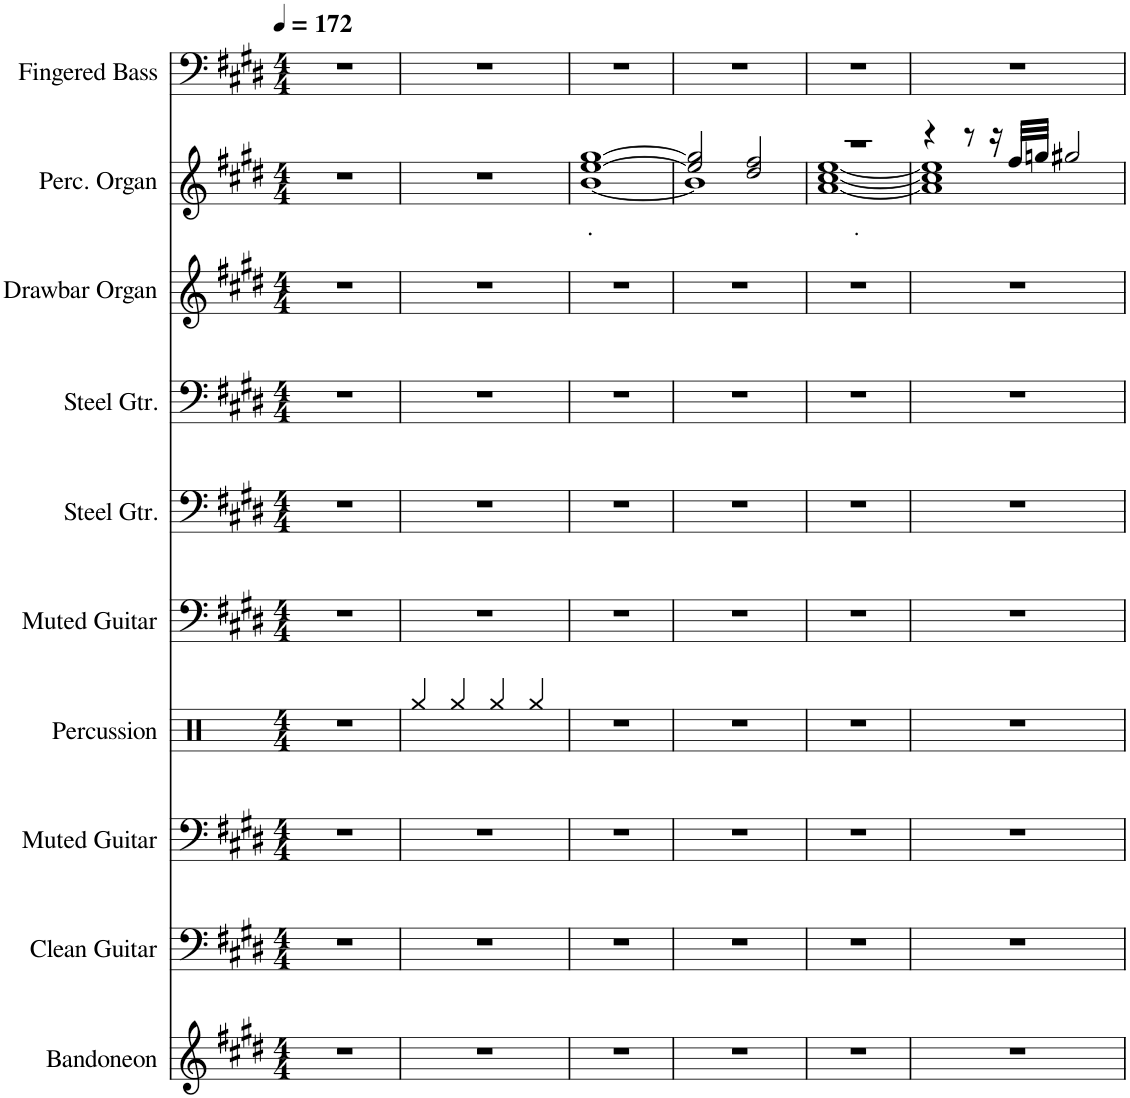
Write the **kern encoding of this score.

**kern	**kern	**kern	**kern	**kern	**kern	**kern	**kern	**kern	**text	**kern
*part10	*part9	*part8	*part7	*part6	*part5	*part4	*part3	*part2	*part2	*part1
*staff10	*staff9	*staff8	*staff7	*staff6	*staff5	*staff4	*staff3	*staff2	*staff2	*staff1
*I"Bandoneon	*I"Clean Guitar	*I"Muted Guitar	*I"Percussion	*I"Muted Guitar	*I"Steel Gtr.	*I"Steel Gtr.	*I"Drawbar Organ	*I"Perc. Organ	*	*I"Fingered Bass
*clefG2	*clefF4	*clefF4	*clefX	*clefF4	*clefF4	*clefF4	*clefG2	*clefG2	*	*clefF4
*k[f#c#g#d#]	*k[f#c#g#d#]	*k[f#c#g#d#]	*k[]	*k[f#c#g#d#]	*k[f#c#g#d#]	*k[f#c#g#d#]	*k[f#c#g#d#]	*k[f#c#g#d#]	*	*k[f#c#g#d#]
*M4/4	*M4/4	*M4/4	*M4/4	*M4/4	*M4/4	*M4/4	*M4/4	*M4/4	*	*M4/4
*MM172	*MM172	*MM172	*MM172	*MM172	*MM172	*MM172	*MM172	*MM172	*	*MM172
=1	=1	=1	=1	=1	=1	=1	=1	=1	=1	=1
1r	1r	1r	1r	1r	1r	1r	1r	1r	.	1r
=2	=2	=2	=2	=2	=2	=2	=2	=2	=2	=2
1r	1r	1r	4Rgg/	1r	1r	1r	1r	1r	.	1r
.	.	.	4Rgg/	.	.	.	.	.	.	.
.	.	.	4Rgg/	.	.	.	.	.	.	.
.	.	.	4Rgg/	.	.	.	.	.	.	.
=3	=3	=3	=3	=3	=3	=3	=3	=3	=3	=3
!	!	!	!	!	!	!	!	!	!LO:LY:b	!
*	*	*	*	*	*	*	*	*^	*	*
1r	1r	1r	1r	1r	1r	1r	1r	[1ee [1gg#	[1b	.	1r
=4	=4	=4	=4	=4	=4	=4	=4	=4	=4	=4	=4
1r	1r	1r	1r	1r	1r	1r	1r	2ee/] 2gg#/]	1b]	.	1r
.	.	.	.	.	.	.	.	2dd#/ 2ff#/	.	.	.
=5	=5	=5	=5	=5	=5	=5	=5	=5	=5	=5	=5
!	!	!	!	!	!	!	!	!	!	!LO:LY:b	!
1r	1r	1r	1r	1r	1r	1r	1r	1r	[1a [1cc# [1ee	.	1r
=6	=6	=6	=6	=6	=6	=6	=6	=6	=6	=6	=6
1r	1r	1r	1r	1r	1r	1r	1r	4r	1a] 1cc#] 1ee]	.	1r
.	.	.	.	.	.	.	.	8r	.	.	.
.	.	.	.	.	.	.	.	16r	.	.	.
.	.	.	.	.	.	.	.	32ff#/LLL	.	.	.
.	.	.	.	.	.	.	.	32ggn/JJJ	.	.	.
.	.	.	.	.	.	.	.	2gg#X/	.	.	.
*	*	*	*	*	*	*	*	*v	*v	*	*
=	=	=	=	=	=	=	=	=	=	=
*-	*-	*-	*-	*-	*-	*-	*-	*-	*-	*-
